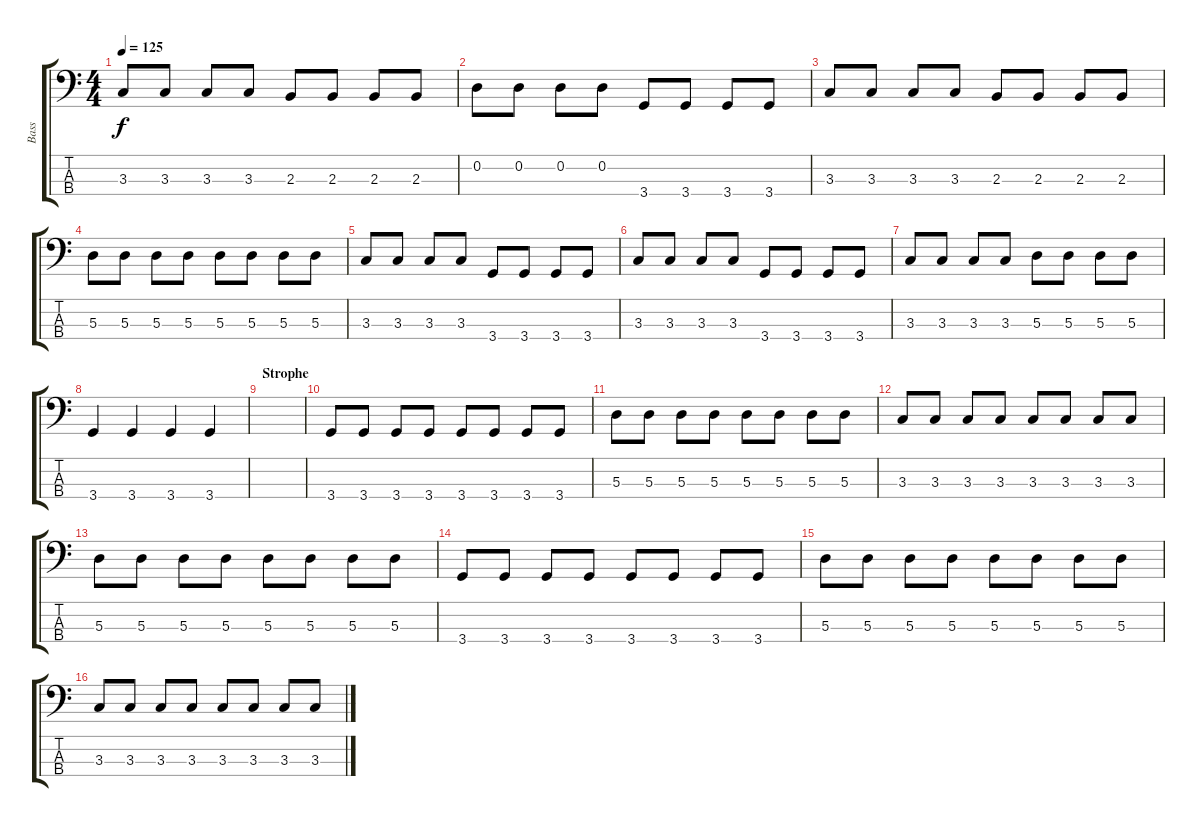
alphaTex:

\track ("Bass" "Bass") {instrument electricbassfinger}
\staff {score tabs}
\tuning (G2 D2 A1 E1) {hide}
\ts (4 4)
\tempo 125
\clef f4
\ks c
3.3.8{dy f} 3.3.8 3.3.8 3.3.8 2.3.8 2.3.8 2.3.8 2.3.8 |
0.2.8 0.2.8 0.2.8 0.2.8 3.4.8 3.4.8 3.4.8 3.4.8 |
3.3.8 3.3.8 3.3.8 3.3.8 2.3.8 2.3.8 2.3.8 2.3.8 |
5.3.8 5.3.8 5.3.8 5.3.8 5.3.8 5.3.8 5.3.8 5.3.8 |
3.3.8 3.3.8 3.3.8 3.3.8 3.4.8 3.4.8 3.4.8 3.4.8 |
3.3.8 3.3.8 3.3.8 3.3.8 3.4.8 3.4.8 3.4.8 3.4.8 |
3.3.8 3.3.8 3.3.8 3.3.8 5.3.8 5.3.8 5.3.8 5.3.8 |
3.4.4 3.4.4 3.4.4 3.4.4 |
\section ("" "Strophe")
|
3.4.8 3.4.8 3.4.8 3.4.8 3.4.8 3.4.8 3.4.8 3.4.8 |
5.3.8 5.3.8 5.3.8 5.3.8 5.3.8 5.3.8 5.3.8 5.3.8 |
3.3.8 3.3.8 3.3.8 3.3.8 3.3.8 3.3.8 3.3.8 3.3.8 |
5.3.8 5.3.8 5.3.8 5.3.8 5.3.8 5.3.8 5.3.8 5.3.8 |
3.4.8 3.4.8 3.4.8 3.4.8 3.4.8 3.4.8 3.4.8 3.4.8 |
5.3.8 5.3.8 5.3.8 5.3.8 5.3.8 5.3.8 5.3.8 5.3.8 |
3.3.8 3.3.8 3.3.8 3.3.8 3.3.8 3.3.8 3.3.8 3.3.8
